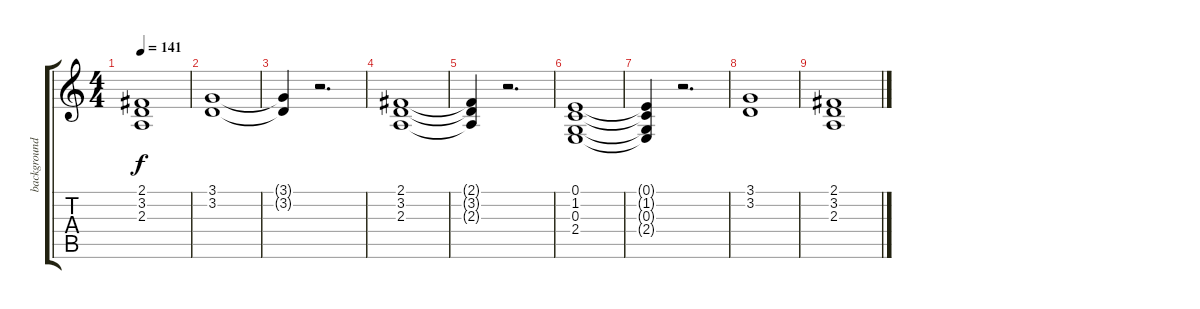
\track ("backgroundmusic" "background") {instrument panflute}
\staff {score tabs}
\tuning (E4 B3 G3 D3 A2 E2) {hide}
\ts (4 4)
\tempo 141
\clef g2
\ks c
(2.1 3.2 2.3).1{dy f} |
(3.1 3.2).1 |
(3.1{t} 3.2{t}).4 r.2{d} |
(2.1 3.2 2.3).1 |
(2.1{t} 3.2{t} 2.3{t}).4 r.2{d} |
(0.1 1.2 0.3 2.4).1 |
(0.1{t} 1.2{t} 0.3{t} 2.4{t}).4 r.2{d} |
(3.1 3.2).1 |
(2.1 3.2 2.3).1
